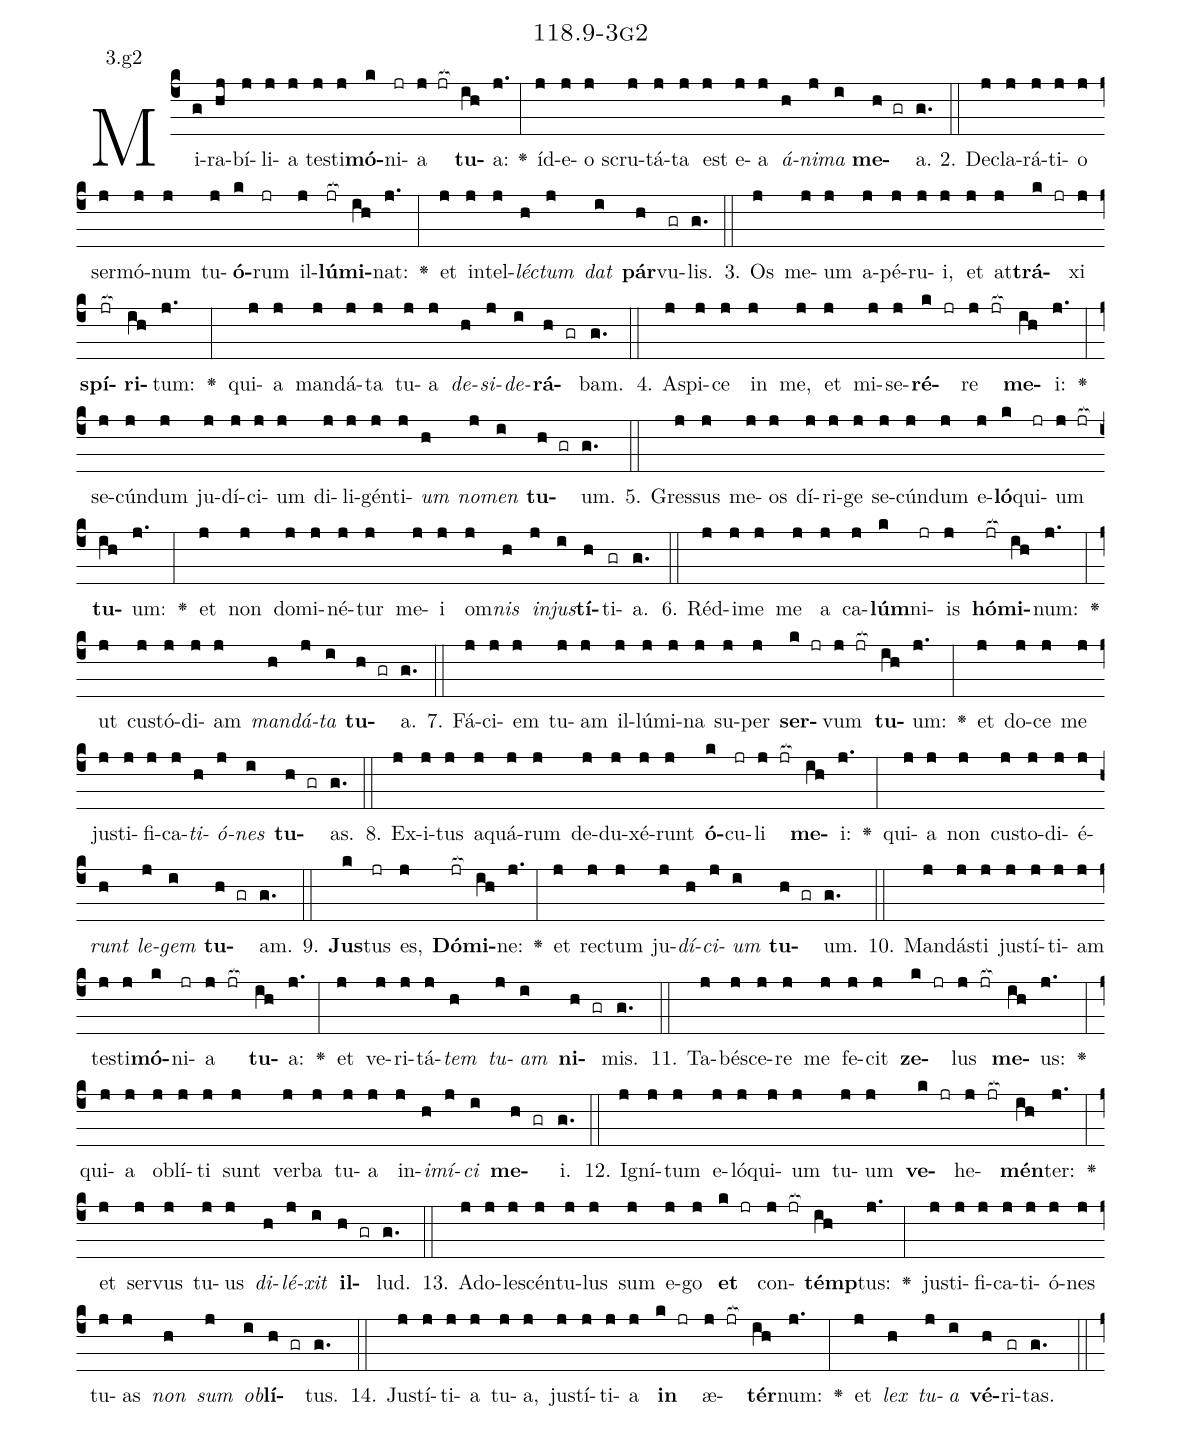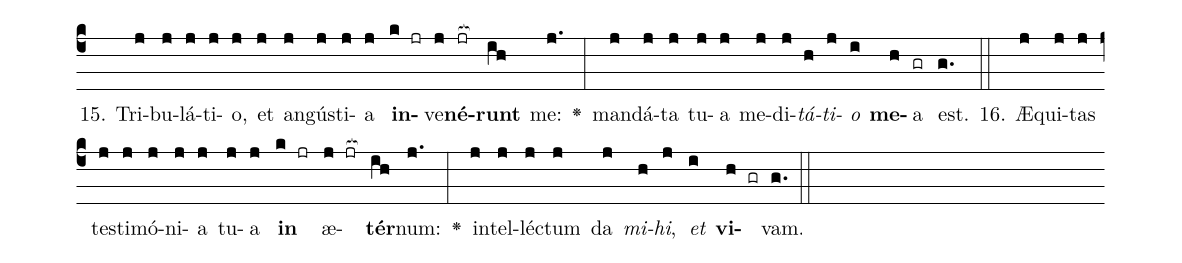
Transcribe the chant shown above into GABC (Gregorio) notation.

name: 118.9-3g2;
annotation: 3.g2;
%%
(c4)Mi(g)ra(hj)bí(j)li(j)a(j) tes(j)ti(j)<b>mó</b>(k)ni(jr)a(j jr[ocb:1{]) <b>tu</b>(ih[ocb:0}])a:(j.) <v>\greheightstar</v>(:) íd(j)e(j)o(j) scru(j)tá(j)ta(j) est(j) e(j)a(j) <i>á</i>(h)<i>ni</i>(j)<i>ma</i>(i) <b>me</b>(h gr)a.(g.) (::)
2. De(j)cla(j)rá(j)ti(j)o(j) ser(j)mó(j)num(j) tu(j)<b>ó</b>(k)rum(jr) il(j)<b>lú</b>(jr[ocb:1{])<b>mi</b>(ih[ocb:0}])nat:(j.) <v>\greheightstar</v>(:) et(j) in(j)tel(j)<i>léc</i>(h)<i>tum</i>(j) <i>dat</i>(i) <b>pár</b>(h)vu(gr)lis.(g.) (::)
3. Os(j) me(j)um(j) a(j)pé(j)ru(j)i,(j) et(j) at(j)<b>trá</b>(k jr)xi(j) <b>spí</b>(jr[ocb:1{])<b>ri</b>(ih[ocb:0}])tum:(j.) <v>\greheightstar</v>(:) qui(j)a(j) man(j)dá(j)ta(j) tu(j)a(j) <i>de</i>(h)<i>si</i>(j)<i>de</i>(i)<b>rá</b>(h gr)bam.(g.) (::)
4. A(j)spi(j)ce(j) in(j) me,(j) et(j) mi(j)se(j)<b>ré</b>(k jr)re(j jr[ocb:1{]) <b>me</b>(ih[ocb:0}])i:(j.) <v>\greheightstar</v>(:) se(j)cún(j)dum(j) ju(j)dí(j)ci(j)um(j) di(j)li(j)gén(j)ti(j)<i>um</i>(h) <i>no</i>(j)<i>men</i>(i) <b>tu</b>(h gr)um.(g.) (::)
5. Gres(j)sus(j) me(j)os(j) dí(j)ri(j)ge(j) se(j)cún(j)dum(j) e(j)<b>ló</b>(k)qui(jr)um(j jr[ocb:1{]) <b>tu</b>(ih[ocb:0}])um:(j.) <v>\greheightstar</v>(:) et(j) non(j) do(j)mi(j)né(j)tur(j) me(j)i(j) om(j)<i>nis</i>(h) <i>in</i>(j)<i>jus</i>(i)<b>tí</b>(h)ti(gr)a.(g.) (::)
6. Réd(j)i(j)me(j) me(j) a(j) ca(j)<b>lúm</b>(k)ni(jr)is(j) <b>hó</b>(jr[ocb:1{])<b>mi</b>(ih[ocb:0}])num:(j.) <v>\greheightstar</v>(:) ut(j) cus(j)tó(j)di(j)am(j) <i>man</i>(h)<i>dá</i>(j)<i>ta</i>(i) <b>tu</b>(h gr)a.(g.) (::)
7. Fá(j)ci(j)em(j) tu(j)am(j) il(j)lú(j)mi(j)na(j) su(j)per(j) <b>ser</b>(k jr)vum(j jr[ocb:1{]) <b>tu</b>(ih[ocb:0}])um:(j.) <v>\greheightstar</v>(:) et(j) do(j)ce(j) me(j) jus(j)ti(j)fi(j)ca(j)<i>ti</i>(h)<i>ó</i>(j)<i>nes</i>(i) <b>tu</b>(h gr)as.(g.) (::)
8. Ex(j)i(j)tus(j) a(j)quá(j)rum(j) de(j)du(j)xé(j)runt(j) <b>ó</b>(k)cu(jr)li(j jr[ocb:1{]) <b>me</b>(ih[ocb:0}])i:(j.) <v>\greheightstar</v>(:) qui(j)a(j) non(j) cus(j)to(j)di(j)é(j)<i>runt</i>(h) <i>le</i>(j)<i>gem</i>(i) <b>tu</b>(h gr)am.(g.) (::)
9. <b>Jus</b>(k)tus(jr) es,(j) <b>Dó</b>(jr[ocb:1{])<b>mi</b>(ih[ocb:0}])ne:(j.) <v>\greheightstar</v>(:) et(j) rec(j)tum(j) ju(j)<i>dí</i>(h)<i>ci</i>(j)<i>um</i>(i) <b>tu</b>(h gr)um.(g.) (::)
10. Man(j)dás(j)ti(j) jus(j)tí(j)ti(j)am(j) tes(j)ti(j)<b>mó</b>(k)ni(jr)a(j jr[ocb:1{]) <b>tu</b>(ih[ocb:0}])a:(j.) <v>\greheightstar</v>(:) et(j) ve(j)ri(j)tá(j)<i>tem</i>(h) <i>tu</i>(j)<i>am</i>(i) <b>ni</b>(h gr)mis.(g.) (::)
11. Ta(j)bé(j)sce(j)re(j) me(j) fe(j)cit(j) <b>ze</b>(k jr)lus(j jr[ocb:1{]) <b>me</b>(ih[ocb:0}])us:(j.) <v>\greheightstar</v>(:) qui(j)a(j) ob(j)lí(j)ti(j) sunt(j) ver(j)ba(j) tu(j)a(j) in(j)<i>i</i>(h)<i>mí</i>(j)<i>ci</i>(i) <b>me</b>(h gr)i.(g.) (::)
12. I(j)gní(j)tum(j) e(j)ló(j)qui(j)um(j) tu(j)um(j) <b>ve</b>(k jr)he(j jr[ocb:1{])<b>mén</b>(ih[ocb:0}])ter:(j.) <v>\greheightstar</v>(:) et(j) ser(j)vus(j) tu(j)us(j) <i>di</i>(h)<i>lé</i>(j)<i>xit</i>(i) <b>il</b>(h gr)lud.(g.) (::)
13. Ad(j)o(j)le(j)scén(j)tu(j)lus(j) sum(j) e(j)go(j) <b>et</b>(k jr) con(j jr[ocb:1{])<b>témp</b>(ih[ocb:0}])tus:(j.) <v>\greheightstar</v>(:) jus(j)ti(j)fi(j)ca(j)ti(j)ó(j)nes(j) tu(j)as(j) <i>non</i>(h) <i>sum</i>(j) <i>ob</i>(i)<b>lí</b>(h gr)tus.(g.) (::)
14. Jus(j)tí(j)ti(j)a(j) tu(j)a,(j) jus(j)tí(j)ti(j)a(j) <b>in</b>(k jr) æ(j jr[ocb:1{])<b>tér</b>(ih[ocb:0}])num:(j.) <v>\greheightstar</v>(:) et(j) <i>lex</i>(h) <i>tu</i>(j)<i>a</i>(i) <b>vé</b>(h)ri(gr)tas.(g.) (::)
15. Tri(j)bu(j)lá(j)ti(j)o,(j) et(j) an(j)gús(j)ti(j)a(j) <b>in</b>(k jr)ve(j)<b>né</b>(jr[ocb:1{])<b>runt</b>(ih[ocb:0}]) me:(j.) <v>\greheightstar</v>(:) man(j)dá(j)ta(j) tu(j)a(j) me(j)di(j)<i>tá</i>(h)<i>ti</i>(j)<i>o</i>(i) <b>me</b>(h)a(gr) est.(g.) (::)
16. Æ(j)qui(j)tas(j) tes(j)ti(j)mó(j)ni(j)a(j) tu(j)a(j) <b>in</b>(k jr) æ(j jr[ocb:1{])<b>tér</b>(ih[ocb:0}])num:(j.) <v>\greheightstar</v>(:) in(j)tel(j)léc(j)tum(j) da(j) <i>mi</i>(h)<i>hi</i>,(j) <i>et</i>(i) <b>vi</b>(h gr)vam.(g.) (::)
